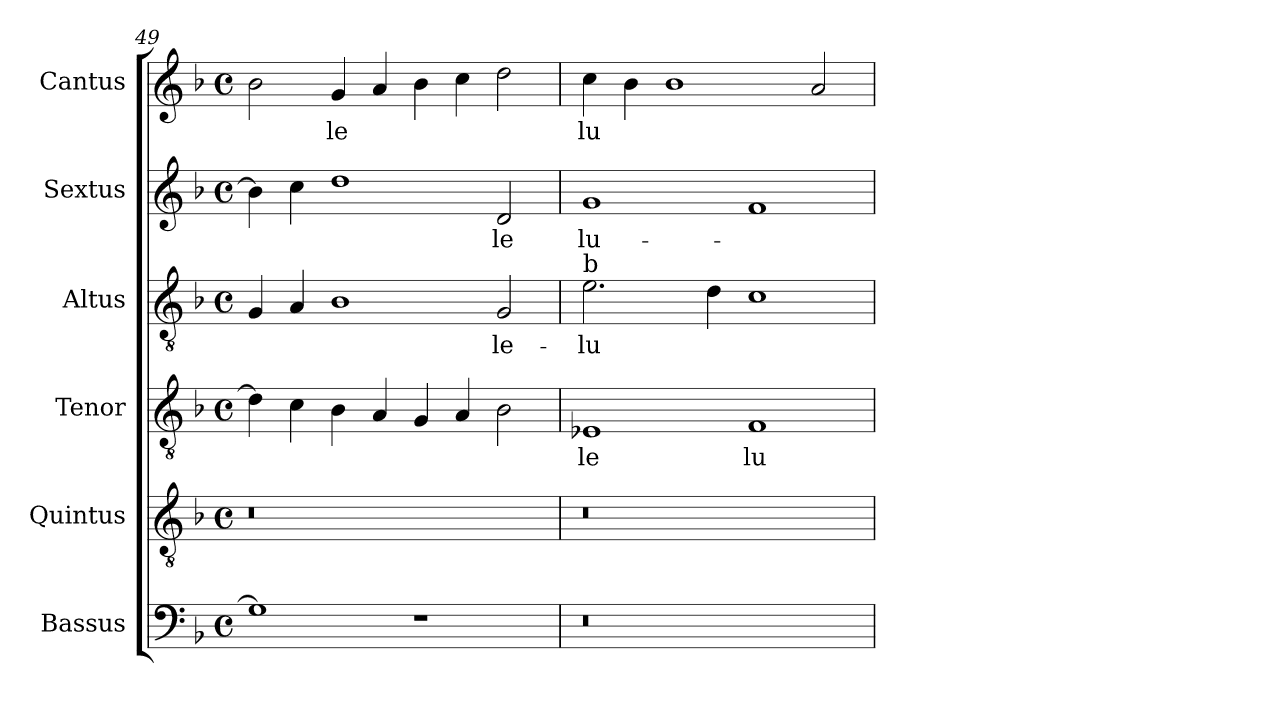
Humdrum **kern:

**kern	**kern	**kern	**text	**kern	**text	**kern	**text	**kern	**text
*part6	*part5	*part4	*part4	*part3	*part3	*part2	*part2	*part1	*part1
*staff6	*staff5	*staff4	*staff4	*staff3	*staff3	*staff2	*staff2	*staff1	*staff1
*I"Bassus	*I"Quintus	*I"Tenor	*	*I"Altus	*	*I"Sextus	*	*I"Cantus	*
*clefF4	*clefGv2	*clefGv2	*	*clefGv2	*	*clefG2	*	*clefG2	*
*k[b-]	*k[b-]	*k[b-]	*	*k[b-]	*	*k[b-]	*	*k[b-]	*
*F:	*F:	*F:	*	*F:	*	*F:	*	*F:	*
*M4/4	*M4/4	*M4/4	*	*M4/4	*	*M4/4	*	*M4/4	*
*met(c)	*met(c)	*met(c)	*	*met(c)	*	*met(c)	*	*met(c)	*
=49	=49	=49	=49	=49	=49	=49	=49	=49	=49
1G]	0r	4d\]	.	4G/	.	4b-\]	.	2b-\	.
.	.	4c\	.	4A/	.	4cc\	.	.	.
!	!	!	!	!	!	!	!	!	!LO:LY:b:cj
.	.	4B-\	.	1B-	.	1dd	.	4g/	le
.	.	4A/	.	.	.	.	.	4a/	.
1r	.	4G/	.	.	.	.	.	4b-\	.
.	.	4A/	.	.	.	.	.	4cc\	.
!	!	!	!	!	!LO:LY:b:cj	!	!LO:LY:b:cj	!	!
.	.	2B-\	.	2G/	-le-	2d/	le	2dd\	.
!!LO:LB:g=z
=50	=50	=50	=50	=50	=50	=50	=50	=50	=50
!	!	!	!	!LO:TX:a:t=b	!	!	!	!	!
!	!	!	!LO:LY:b:cj	!	!LO:LY:b:cj	!	!LO:LY:b:cj	!	!LO:LY:b:cj
0r	0r	1E-X	-le	2.e\	-lu	1g	lu-	4cc\	lu
.	.	.	.	.	.	.	.	4b-\	.
.	.	.	.	.	.	.	.	1b-	.
.	.	.	.	4d\	.	.	.	.	.
!	!	!	!LO:LY:b:cj	!	!	!	!	!	!
.	.	1F	lu	1c	.	1f	.	.	.
.	.	.	.	.	.	.	.	2a/	.
=	=	=	=	=	=	=	=	=	=
*-	*-	*-	*-	*-	*-	*-	*-	*-	*-
